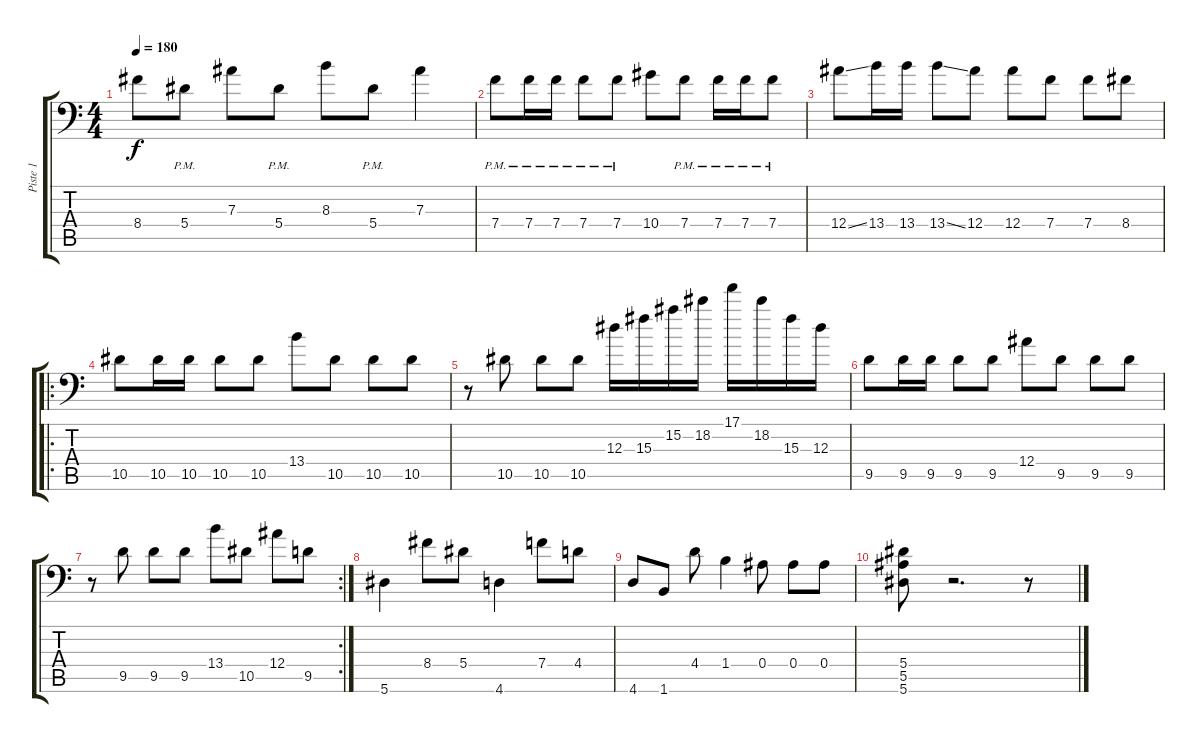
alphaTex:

\track ("Piste 1" "Piste 1") {instrument distortionguitar}
\staff {score tabs}
\tuning (C4 G3 Eb3 Bb2 F2 Bb1) {hide}
\ts (4 4)
\tempo 180
\clef f4
\ks c
8.4.8{dy f} 5.4{pm}.8 7.3.8 5.4{pm}.8 8.3.8 5.4{pm}.8 7.3.4 |
7.4{pm}.8 7.4{pm}.16 7.4{pm}.16 7.4{pm}.8 7.4{pm}.8 10.4.8 7.4{pm}.8 7.4{pm}.16 7.4{pm}.16 7.4{pm}.8 |
12.4{ss}.8 13.4.16 13.4.16 13.4{ss}.8 12.4.8 12.4.8 7.4.8 7.4.8 8.4.8 |
\ro
10.5.8 10.5.16 10.5.16 10.5.8 10.5.8 13.4.8 10.5.8 10.5.8 10.5.8 |
r.8 10.5.8 10.5.8 10.5.8 12.3.16 15.3.16 15.2.16 18.2.16 17.1.16 18.2.16 15.3.16 12.3.16 |
9.5.8 9.5.16 9.5.16 9.5.8 9.5.8 12.4.8 9.5.8 9.5.8 9.5.8 |
\rc 2
r.8 9.5.8 9.5.8 9.5.8 13.4.8 10.5.8 12.4.8 9.5.8 |
5.6.4 8.4.8 5.4.8 4.6.4 7.4.8 4.4.8 |
4.6.8 1.6.8 4.4.8 1.4.4 0.4.8 0.4.8 0.4.8 |
(5.4 5.5 5.6).8 r.2{d} r.8
